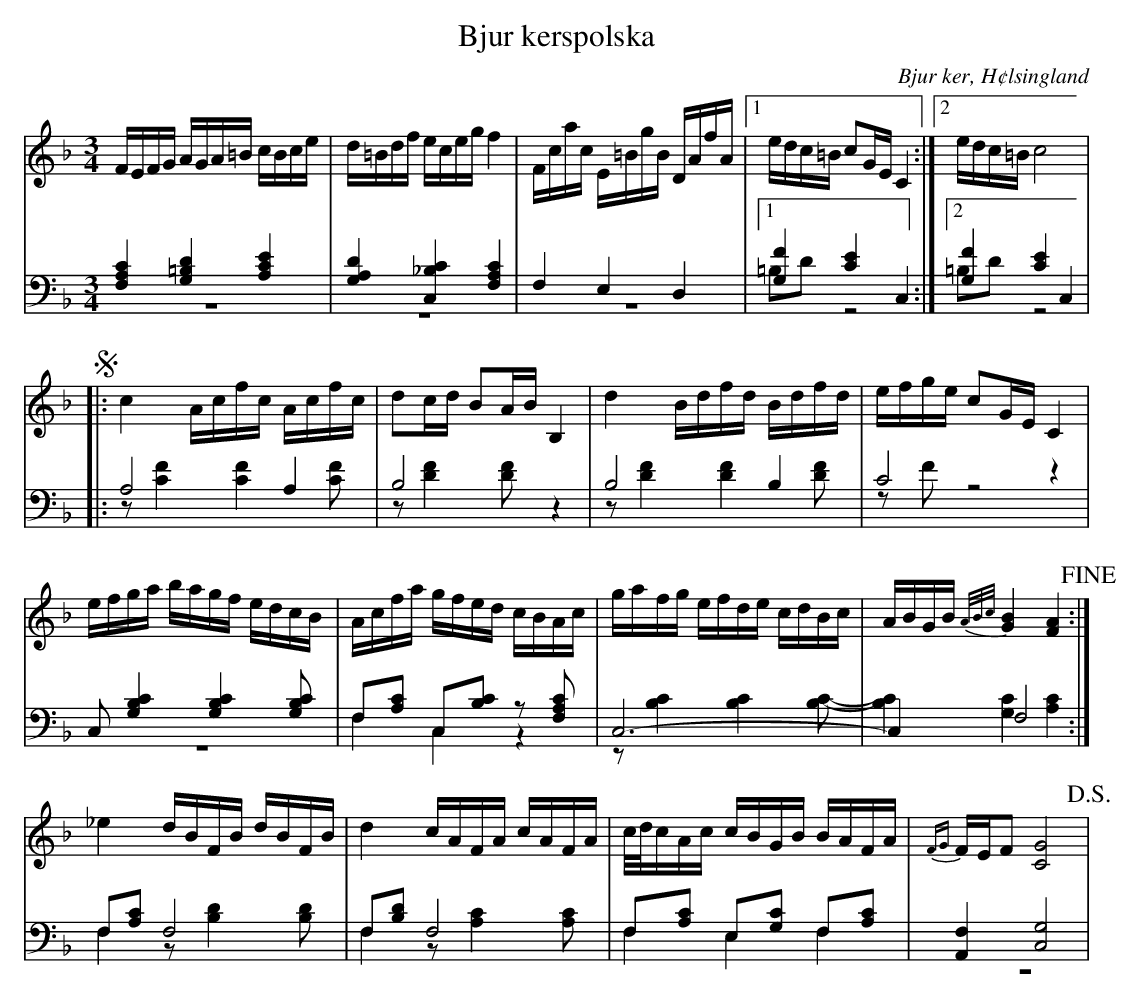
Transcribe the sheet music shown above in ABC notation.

X:1
T: Bjur kerspolska
O: Bjur ker, H¢lsingland
M: 3/4
L: 1/16
K: F
V:1
V:2
V:3 merge
V:1
FEFG AGA=B cBce|d=Bdf eceg f4|Fcac E=BgB DAfA|1 edc=B c2GE C4:|2 edc=B c8 |
!segno! |:c4 Acfc Acfc|d2cd B2AB B,4|d4 Bdfd Bdfd|efge c2GE C4|
efga bagf edcB|Acfa gfed cBAc|gafg efde cdBc|ABGB {A/B/c/}[G4B4] [F4A4] !fine!:|
_e4 dBFB dBFB|d4 cAFA cAFA|c/d/cAc cBGB BAFA|{FG}FEF2 [C8G8] !D.S.!|
V:2 clef=bass
[F,4A,4C4] [G,4=B,4D4] [A,4C4E4]|[G,4A,4D4] [C,4_B,4C4] [F,4A,4C4]|F,4 E,4 D,4|1 [G,4F4] [C4E4] C,4:|2 [G,4F4] [C4E4] C,4 |
|:A,8 A,4|B,8 z4|B,8  B,4|C8 z4|
C,2 [G,4B,4C4] [G,4B,4C4] [G,2B,2C2]|F,2[A,2C2] C,2[B,2C2] z2 [F,2A,2C2]|C,12-|C,4 F,8:|
F,2[A,2C2] F,8|F,2[B,2D2] F,8|F,2[A,2C2] E,2[G,2C2] F,2[A,2C2]|[A,,4F,4] [C,8G,8] |
V:3 clef=bass
z12|z12|z12|1 =B,2D2 z8:|2 =B,2D2 z8|
|:z2 [C4F4] [C4F4] [C2F2]|z2 [D4F4] [D2F2] z4|z2 [D4F4] [D4F4] [D2F2]|z2 F2 z8|
z12|F,4 C,4 z4|z2 [B,4C4] [B,4C4] [B,2C2]-|[B,4C4] [G,4C4] [A,4C4]:|
F,4 z2 [B,4D4] [B,2D2]|F,4 z2 [A,4C4] [A,2C2]|F,4 E,4 F,4|z12|
